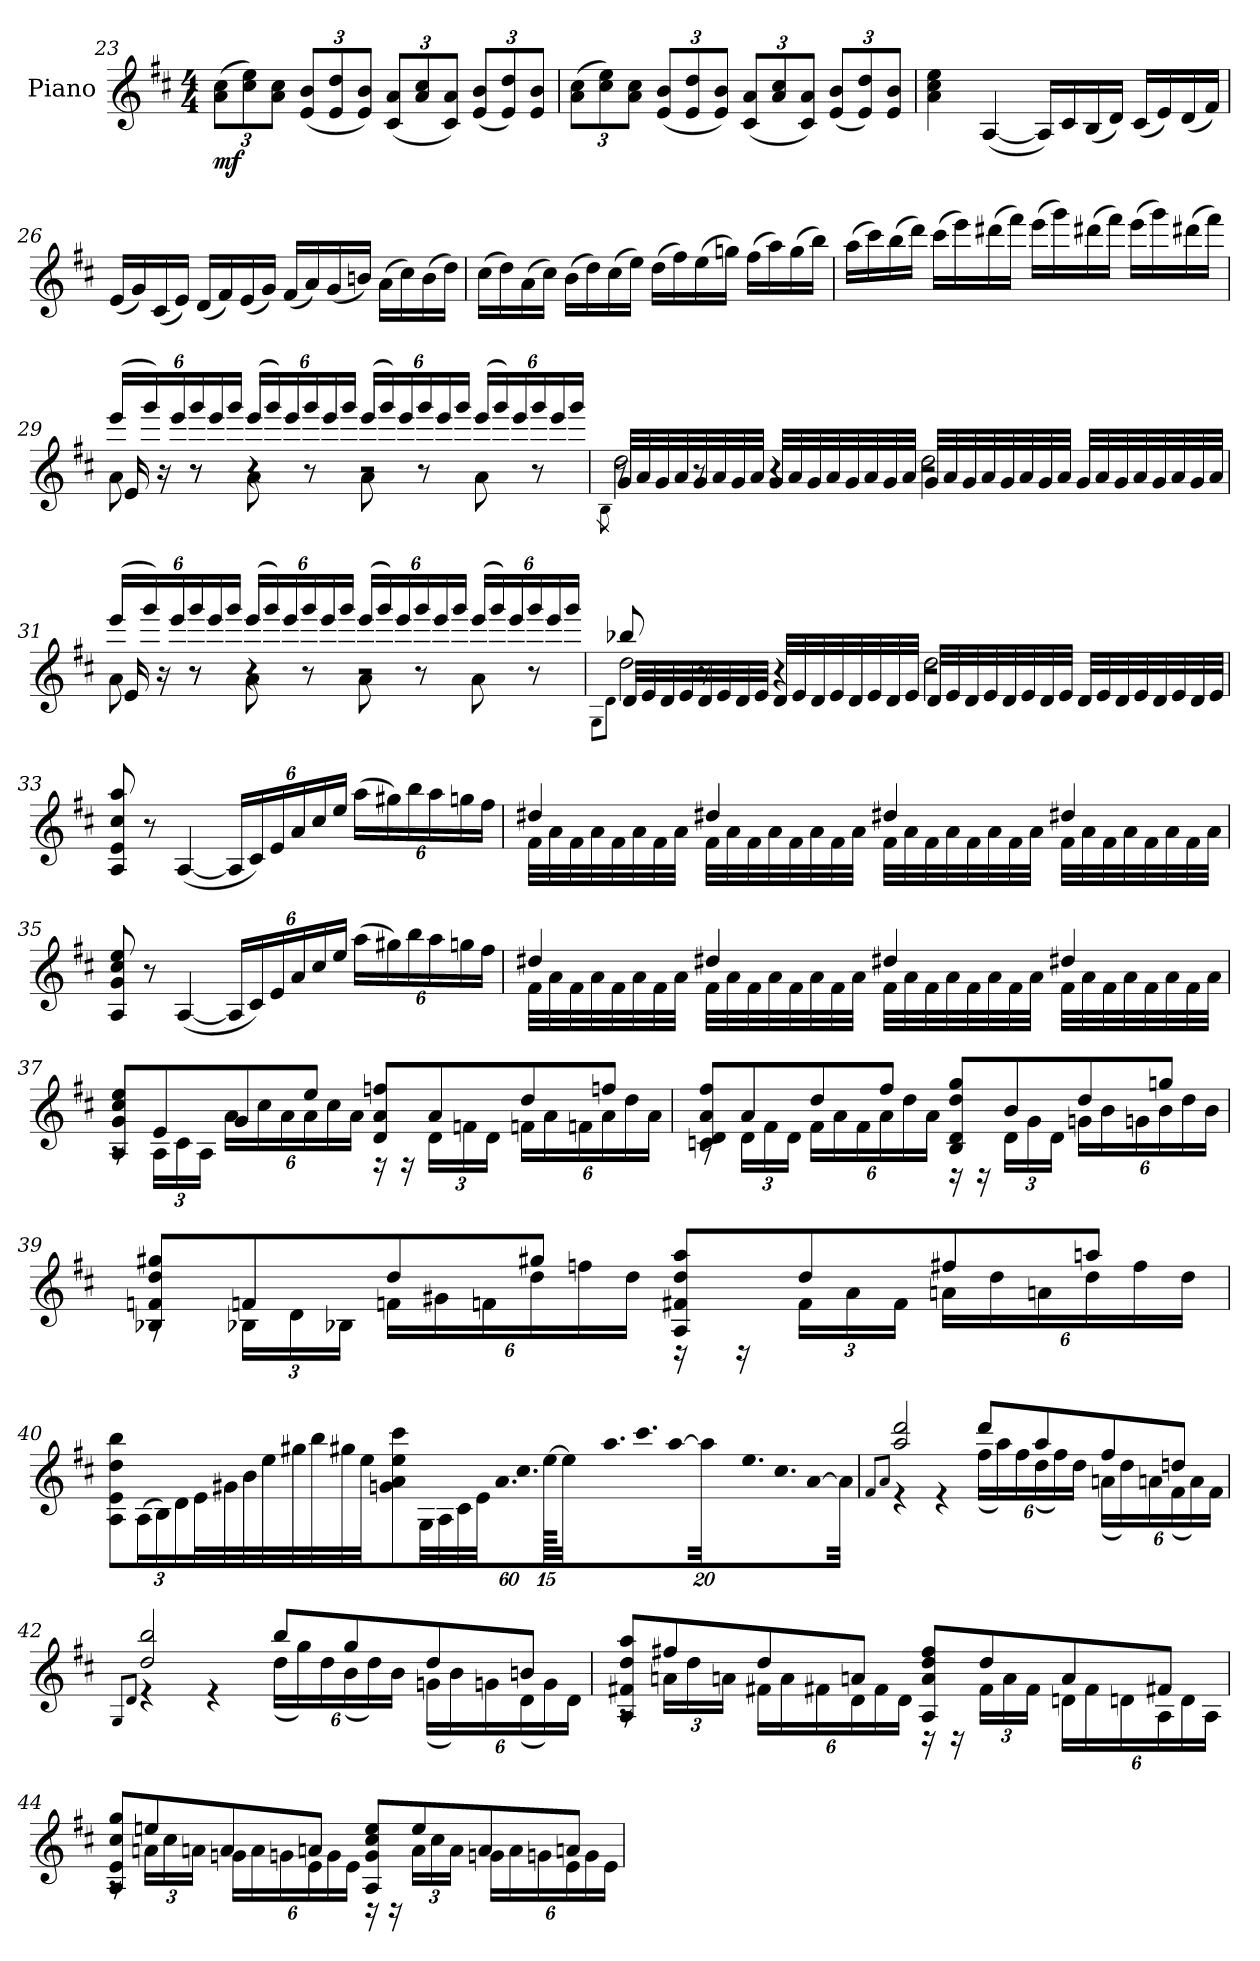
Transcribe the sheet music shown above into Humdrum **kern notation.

**kern	**dynam
*part1	*part1
*staff1	*staff1
*I"Piano	*
*I'Pno.	*
*clefG2	*
*k[f#c#]	*
*M4/4	*
*Xbrackettup	*
=23	=23
!	!LO:DY:b
(12a\ 12cc#\L	mf
12cc#\ 12ee\)	.
12a\ 12cc#\J	.
(12e/ 12b/L	.
12e/ 12dd/	.
12e/ 12b/J)	.
(12c#/ 12a/L	.
12a/ 12cc#/	.
12c#/ 12a/J)	.
(12e/ 12b/L	.
12e/ 12dd/)	.
12e/ 12b/J	.
!!LO:LB:g=z
=24	=24
(12a\ 12cc#\L	.
12cc#\ 12ee\)	.
12a\ 12cc#\J	.
(12e/ 12b/L	.
12e/ 12dd/	.
12e/ 12b/J)	.
(12c#/ 12a/L	.
12a/ 12cc#/	.
12c#/ 12a/J)	.
(12e/ 12b/L	.
12e/ 12dd/)	.
12e/ 12b/J	.
=25	=25
4a\ 4cc#\ 4ee\	.
([4A/	.
16A/LL])	.
16c#/	.
(16B/	.
16d/JJ)	.
(16c#/LL	.
16e/)	.
(16d/	.
16f#/JJ)	.
=26	=26
(16e/LL	.
16g/)	.
(16c#/	.
16e/JJ)	.
(16d/LL	.
16f#/)	.
(16e/	.
16g/JJ)	.
(16f#/LL	.
16a/)	.
(16g/	.
16bn/JJ)	.
(16a\LL	.
16cc#\)	.
(16b\	.
16dd\JJ)	.
!!LO:LB:g=z
=27	=27
(16cc#\LL	.
16dd\)	.
(16a\	.
16cc#\JJ)	.
(16b\LL	.
16dd\)	.
(16cc#\	.
16ee\JJ)	.
(16dd\LL	.
16ff#\)	.
(16ee\	.
16ggn\JJ)	.
(16ff#\LL	.
16aa\)	.
(16gg\	.
16bb\JJ)	.
=28	=28
(16aa\LL	.
16ccc#\)	.
(16bb\	.
16ddd\JJ)	.
(16ccc#\LL	.
16eee\)	.
(16ddd#X\	.
16fff#\JJ)	.
(16eee\LL	.
16ggg\)	.
(16ddd#X\	.
16fff#\JJ)	.
(16eee\LL	.
16ggg\)	.
(16ddd#X\	.
16fff#\JJ)	.
!!LO:PB:g=z
=29	=29
*^	*
*	*^	*
(24eee/LL	8a\	16e/	.
24ggg/)	.	.	.
.	.	16r	.
24eee/	.	.	.
24ggg/	8r	8r	.
24eee/	.	.	.
24ggg/JJ	.	.	.
(24eee/LL	8a\	4r	.
24ggg/)	.	.	.
24eee/	.	.	.
24ggg/	8r	.	.
24eee/	.	.	.
24ggg/JJ	.	.	.
(24eee/LL	8a\	2r	.
24ggg/)	.	.	.
24eee/	.	.	.
24ggg/	8r	.	.
24eee/	.	.	.
24ggg/JJ	.	.	.
(24eee/LL	8a\	.	.
24ggg/)	.	.	.
24eee/	.	.	.
24ggg/	8r	.	.
24eee/	.	.	.
24ggg/JJ	.	.	.
!!LO:LB:g=z	!!	!!
=30	=30	=30	=30
.	8qB\	.	.
8r	2dd\	32g/LLL	.
.	.	32a/	.
.	.	32g/	.
.	.	32a/	.
8r	.	32g/	.
.	.	32a/	.
.	.	32g/	.
.	.	32a/JJJ	.
4r	.	32g/LLL	.
.	.	32a/	.
.	.	32g/	.
.	.	32a/	.
.	.	32g/	.
.	.	32a/	.
.	.	32g/	.
.	.	32a/JJJ	.
2r	2dd\	32g/LLL	.
.	.	32a/	.
.	.	32g/	.
.	.	32a/	.
.	.	32g/	.
.	.	32a/	.
.	.	32g/	.
.	.	32a/JJJ	.
.	.	32g/LLL	.
.	.	32a/	.
.	.	32g/	.
.	.	32a/	.
.	.	32g/	.
.	.	32a/	.
.	.	32g/	.
.	.	32a/JJJ	.
!!LO:LB:g=z	!!	!!
=31	=31	=31	=31
(24eee/LL	8a\	16e/	.
24ggg/)	.	.	.
.	.	16r	.
24eee/	.	.	.
24ggg/	8r	8r	.
24eee/	.	.	.
24ggg/JJ	.	.	.
(24eee/LL	8a\	4r	.
24ggg/)	.	.	.
24eee/	.	.	.
24ggg/	8r	.	.
24eee/	.	.	.
24ggg/JJ	.	.	.
(24eee/LL	8a\	2r	.
24ggg/)	.	.	.
24eee/	.	.	.
24ggg/	8r	.	.
24eee/	.	.	.
24ggg/JJ	.	.	.
(24eee/LL	8a\	.	.
24ggg/)	.	.	.
24eee/	.	.	.
24ggg/	8r	.	.
24eee/	.	.	.
24ggg/JJ	.	.	.
!!LO:LB:g=z	!!	!!
=32	=32	=32	=32
.	8qG\L	.	.
.	8qd\J	.	.
8bb-X/	2dd\	32d/LLL	.
.	.	32e/	.
.	.	32d/	.
.	.	32e/	.
8r	.	32d/	.
.	.	32e/	.
.	.	32d/	.
.	.	32e/JJJ	.
4r	.	32d/LLL	.
.	.	32e/	.
.	.	32d/	.
.	.	32e/	.
.	.	32d/	.
.	.	32e/	.
.	.	32d/	.
.	.	32e/JJJ	.
2r	2dd\	32d/LLL	.
.	.	32e/	.
.	.	32d/	.
.	.	32e/	.
.	.	32d/	.
.	.	32e/	.
.	.	32d/	.
.	.	32e/JJJ	.
.	.	32d/LLL	.
.	.	32e/	.
.	.	32d/	.
.	.	32e/	.
.	.	32d/	.
.	.	32e/	.
.	.	32d/	.
.	.	32e/JJJ	.
*v	*v	*v	*
!!LO:LB:g=z
=33	=33
8A/ 8e/ 8cc#/ 8aa/	.
8r	.
([4A/	.
24A/LL]	.
24c#/)	.
24e/	.
24a/	.
24cc#/	.
24ee/JJ	.
(24aa\LL	.
24gg#X\)	.
24bb\	.
24aa\	.
24ggn\	.
24ff#\JJ	.
!!LO:LB:g=z
=34	=34
*^	*
4dd#X/	32f#\LLL	.
.	32a\	.
.	32f#\	.
.	32a\	.
.	32f#\	.
.	32a\	.
.	32f#\	.
.	32a\JJJ	.
4dd#X/	32f#\LLL	.
.	32a\	.
.	32f#\	.
.	32a\	.
.	32f#\	.
.	32a\	.
.	32f#\	.
.	32a\JJJ	.
4dd#X/	32f#\LLL	.
.	32a\	.
.	32f#\	.
.	32a\	.
.	32f#\	.
.	32a\	.
.	32f#\	.
.	32a\JJJ	.
4dd#X/	32f#\LLL	.
.	32a\	.
.	32f#\	.
.	32a\	.
.	32f#\	.
.	32a\	.
.	32f#\	.
.	32a\JJJ	.
*v	*v	*
!!LO:LB:g=z
=35	=35
8A/ 8g/ 8cc#/ 8ee/	.
8r	.
([4A/	.
24A/LL]	.
24c#/)	.
24e/	.
24a/	.
24cc#/	.
24ee/JJ	.
(24aa\LL	.
24gg#X\)	.
24bb\	.
24aa\	.
24ggn\	.
24ff#\JJ	.
!!LO:LB:g=z
=36	=36
*^	*
4dd#X/	32f#\LLL	.
.	32a\	.
.	32f#\	.
.	32a\	.
.	32f#\	.
.	32a\	.
.	32f#\	.
.	32a\JJJ	.
4dd#X/	32f#\LLL	.
.	32a\	.
.	32f#\	.
.	32a\	.
.	32f#\	.
.	32a\	.
.	32f#\	.
.	32a\JJJ	.
4dd#X/	32f#\LLL	.
.	32a\	.
.	32f#\	.
.	32a\	.
.	32f#\	.
.	32a\	.
.	32f#\	.
.	32a\JJJ	.
4dd#X/	32f#\LLL	.
.	32a\	.
.	32f#\	.
.	32a\	.
.	32f#\	.
.	32a\	.
.	32f#\	.
.	32a\JJJ	.
!!LO:LB:g=z	!!
=37	=37	=37
8A/ 8g/ 8cc#/ 8ee/L	8rA	.
8e/	24A\LL	.
.	24c#\	.
.	24A\JJ	.
8g/	24a\LL	.
.	24cc#\	.
.	24a\	.
8ee/J	24a\	.
.	24cc#\	.
.	24a\JJ	.
8d/ 8a/ 8ffn/L	16r	.
.	16r	.
8a/	24d\LL	.
.	24fn\	.
.	24d\JJ	.
8dd/	24fn\LL	.
.	24a\	.
.	24fn\	.
8ffn/J	24a\	.
.	24dd\	.
.	24a\JJ	.
!!LO:LB:g=z	!!
=38	=38	=38
8cn/ 8d/ 8a/ 8ff#/L	8rA	.
8a/	24d\LL	.
.	24f#\	.
.	24d\JJ	.
8dd/	24f#\LL	.
.	24a\	.
.	24f#\	.
8ff#/J	24a\	.
.	24dd\	.
.	24a\JJ	.
8B/ 8d/ 8dd/ 8gg/L	16r	.
.	16r	.
8b/	24d\LL	.
.	24g\	.
.	24d\JJ	.
8dd/	24gn\LL	.
.	24b\	.
.	24gn\	.
8ggn/J	24b\	.
.	24dd\	.
.	24b\JJ	.
!!LO:LB:g=z	!!
=39	=39	=39
8B-X/ 8fn/ 8dd/ 8gg#X/L	8rA	.
8fn/	24B-X\LL	.
.	24d\	.
.	24B-X\JJ	.
8dd/	24fn\LL	.
.	24g#X\	.
.	24fn\	.
8gg#X/J	24dd\	.
.	24ffn\	.
.	24dd\JJ	.
8A/ 8f#X/ 8dd/ 8aa/L	16r	.
.	16r	.
8dd/	24f#\LL	.
.	24a\	.
.	24f#\JJ	.
8ff#X/	24an\LL	.
.	24dd\	.
.	24an\	.
8aan/J	24dd\	.
.	24ff#\	.
.	24dd\JJ	.
*v	*v	*
!!LO:PB:g=z
=40	=40
8A/ 8e/ 8dd/ 8bb/L	.
(24A/L	.
24B/)	.
24d/JJ	.
32e\LLL	.
32g#X\	.
32b\	.
32ee\	.
32gg#X\	.
32bb\	.
32gg#X\	.
32ee\JJJ	.
8gn/ 8a/ 8ee/ 8ccc#/L	.
32G/LL	.
32A/	.
32c#/	.
32e/JJJ	.
!LO:N:vis=32.	!
1920%53a\LL	.
!LO:N:vis=32.	!
1920%53cc#\	.
[960%7ee\	.
640%13ee\]	.
1920ryy	.
!LO:N:vis=32.	!
1920%53aa\	.
!LO:N:vis=32.	!
1920%53ccc#\	.
[960%7aa\	.
640%13aa\]	.
1920ryy	.
!LO:N:vis=32.	!
1920%53ee\	.
!LO:N:vis=32.	!
1920%53cc#\	.
[960%7a\JJ	.
640%13a\JJ]	.
!!LO:LB:g=z
=41	=41
8qf#/L	.
8qa/J	.
*^	*
2aa/ 2ddd/	4r	.
.	4r	.
8ddd/L	(24ff#\LL	.
.	24aa\)	.
.	24ff#\	.
8aa/	(24dd\	.
.	24ff#\)	.
.	24dd\JJ	.
8ff#/	(24an\LL	.
.	24dd\)	.
.	24an\	.
8ddn/J	(24f#\	.
.	24a\)	.
.	24f#\JJ	.
=42	=42	=42
8qG/L	.	.
8qd/J	.	.
2dd/ 2bb/	4r	.
.	4r	.
8bb/L	(24dd\LL	.
.	24gg\)	.
.	24dd\	.
8gg/	(24b\	.
.	24dd\)	.
.	24b\JJ	.
8dd/	(24gn\LL	.
.	24b\)	.
.	24gn\	.
8bn/J	(24d\	.
.	24g\)	.
.	24d\JJ	.
!!LO:LB:g=z	!!
=43	=43	=43
8A/ 8f#X/ 8dd/ 8aa/L	8rA	.
8ff#X/	24an\LL	.
.	24dd\	.
.	24an\JJ	.
8dd/	24f#X\LL	.
.	24a\	.
.	24f#X\	.
8an/J	24d\	.
.	24f#\	.
.	24d\JJ	.
8A/ 8a/ 8dd/ 8ff#/L	16r	.
.	16r	.
8dd/	24f#\LL	.
.	24a\	.
.	24f#\JJ	.
8a/	24dn\LL	.
.	24f#\	.
.	24dn\	.
8f#X/J	24A\	.
.	24d\	.
.	24A\JJ	.
!!LO:LB:g=z	!!
=44	=44	=44
8A/ 8e/ 8cc#/ 8gg/L	8rA	.
8een/	24an\LL	.
.	24cc#\	.
.	24an\JJ	.
8a/	24gn\LL	.
.	24a\	.
.	24gn\	.
8an/J	24e\	.
.	24g\	.
.	24e\JJ	.
8A/ 8g/ 8cc#/ 8ee/L	16r	.
.	16r	.
8ee/	24a\LL	.
.	24cc#\	.
.	24a\JJ	.
8a/	24gn\LL	.
.	24a\	.
.	24gn\	.
8an/J	24e\	.
.	24g\	.
.	24e\JJ	.
*v	*v	*
=	=
*-	*-
